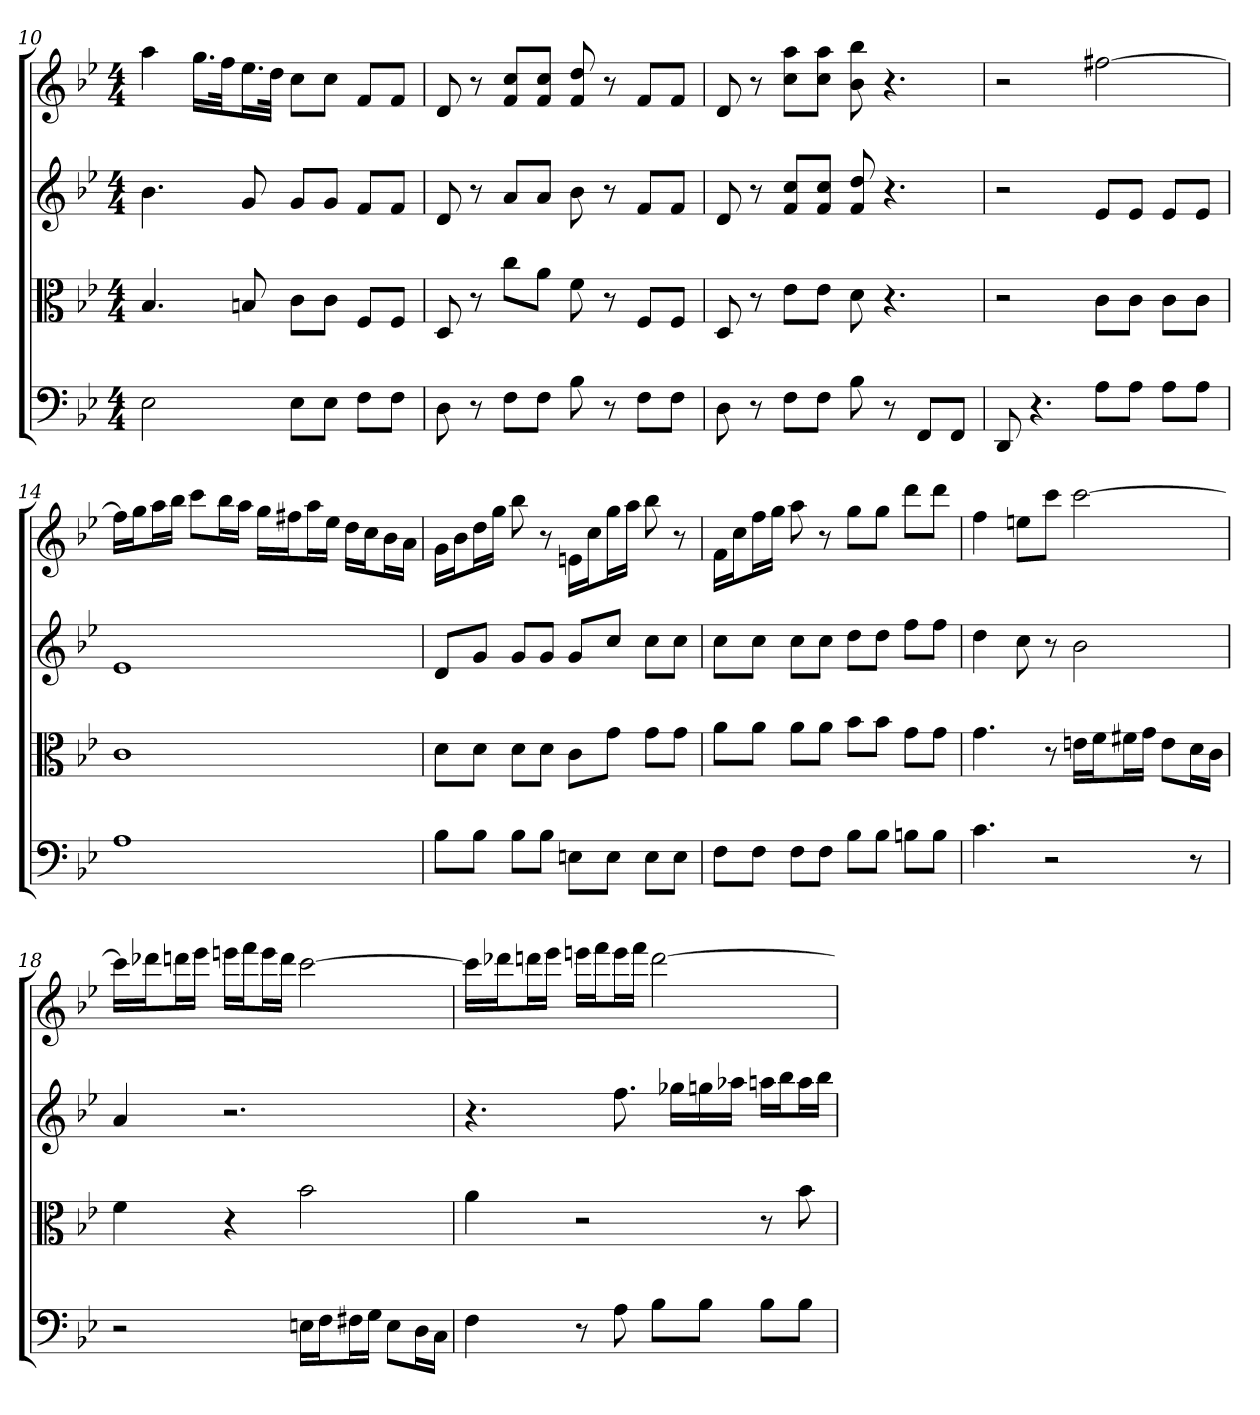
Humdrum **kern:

**kern	**kern	**kern	**kern
*part4	*part3	*part2	*part1
*staff4	*staff3	*staff2	*staff1
*clefF4	*clefC3	*	*
*k[b-e-]	*k[b-e-]	*k[b-e-]	*k[b-e-]
*B-:	*B-:	*B-:	*B-:
*M4/4	*M4/4	*M4/4	*M4/4
=10	=10	=10	=10
2E-	4.B-	4.b-	4aa
.	.	.	16.ggLL
.	.	.	32ffJk
.	8Bn	8g	16.ee-L
.	.	.	32ddJJk
8E-\L	8c\L	8gL	8ccL
8E-\J	8c\J	8gJ	8ccJ
8F\L	8F/L	8fL	8fL
8F\J	8F/J	8fJ	8fJ
=11	=11	=11	=11
8D	8D	8d	8d
8r	8r	8r	8r
8F\L	8cc\L	8aL	8f 8ccL
8F\J	8a\J	8aJ	8f 8ccJ
8B-	8f	8b-	8f 8dd
8r	8r	8r	8r
8F\L	8F/L	8fL	8fL
8F\J	8F/J	8fJ	8fJ
=12	=12	=12	=12
8D	8D	8d	8d
8r	8r	8r	8r
8F\L	8e-\L	8f 8ccL	8cc 8aaL
8F\J	8e-\J	8f 8ccJ	8cc 8aaJ
8B-	8d	8f 8dd	8b- 8bb-
8r	4.r	4.r	4.r
8FF/L	.	.	.
8FF/J	.	.	.
=13	=13	=13	=13
8DD	2r	2r	2r
4.r	.	.	.
8A\L	8c\L	8e-L	[2ff#X
8A\J	8c\J	8e-J	.
8A\L	8c\L	8e-L	.
8A\J	8c\J	8e-J	.
=14	=14	=14	=14
1A	1c	1e-	16ff#LL]
.	.	.	16ggJ
.	.	.	16aaL
.	.	.	16bb-JJ
.	.	.	8cccL
.	.	.	16bb-L
.	.	.	16aaJJ
.	.	.	16ggLL
.	.	.	16ff#XJ
.	.	.	16aaL
.	.	.	16ee-JJ
.	.	.	16ddLL
.	.	.	16ccJ
.	.	.	16b-L
.	.	.	16aJJ
=15	=15	=15	=15
8B-\L	8d\L	8dL	16gLL
.	.	.	16b-J
8B-\J	8d\J	8gJ	16ddL
.	.	.	16ggJJ
8B-\L	8d\L	8gL	8bb-
8B-\J	8d\J	8gJ	8r
8En\L	8c\L	8gL	16enLL
.	.	.	16ccJ
8E\J	8g\J	8ccJ	16ggL
.	.	.	16aaJJ
8E\L	8g\L	8ccL	8bb-
8E\J	8g\J	8ccJ	8r
=16	=16	=16	=16
8F\L	8a\L	8ccL	16fLL
.	.	.	16ccJ
8F\J	8a\J	8ccJ	16ffL
.	.	.	16ggJJ
8F\L	8a\L	8ccL	8aa
8F\J	8a\J	8ccJ	8r
8B-\L	8b-\L	8ddL	8ggL
8B-\J	8b-\J	8ddJ	8ggJ
8Bn\L	8g\L	8ffL	8dddL
8B\J	8g\J	8ffJ	8dddJ
=17	=17	=17	=17
4.c	4.g	4dd	4ff
.	.	8cc	8eenL
2r	8r	8r	8cccJ
.	16en\LL	2b-	[2ccc
.	16f\J	.	.
.	16f#X\L	.	.
.	16g\JJ	.	.
.	8e\L	.	.
8r	16d\L	.	.
.	16c\JJ	.	.
=18	=18	=18	=18
2r	4f	4a	16cccLL]
.	.	.	16ddd-XJ
.	.	.	16dddnL
.	.	.	16eee-JJ
.	4r	2.r	16eeenLL
.	.	.	16fffJ
.	.	.	16eeeL
.	.	.	16dddJJ
16En\LL	2b-	.	[2ccc
16F\J	.	.	.
16F#X\L	.	.	.
16G\JJ	.	.	.
8E\L	.	.	.
16D\L	.	.	.
16C\JJ	.	.	.
=19	=19	=19	=19
4F	4a	4.r	16cccLL]
.	.	.	16ddd-XJ
.	.	.	16dddnL
.	.	.	16eee-JJ
8r	2r	.	16eeenLL
.	.	.	16fffJ
8A	.	8.ff	16eeeL
.	.	.	16fffJJ
8B-\L	.	.	[2ddd
.	.	16gg-XLL	.
8B-\J	.	16ggn	.
.	.	16aa-XJJ	.
8B-\L	8r	16aanLL	.
.	.	16bb-J	.
8B-\J	8b-	16aaL	.
.	.	16bb-JJ	.
=	=	=	=
*-	*-	*-	*-
